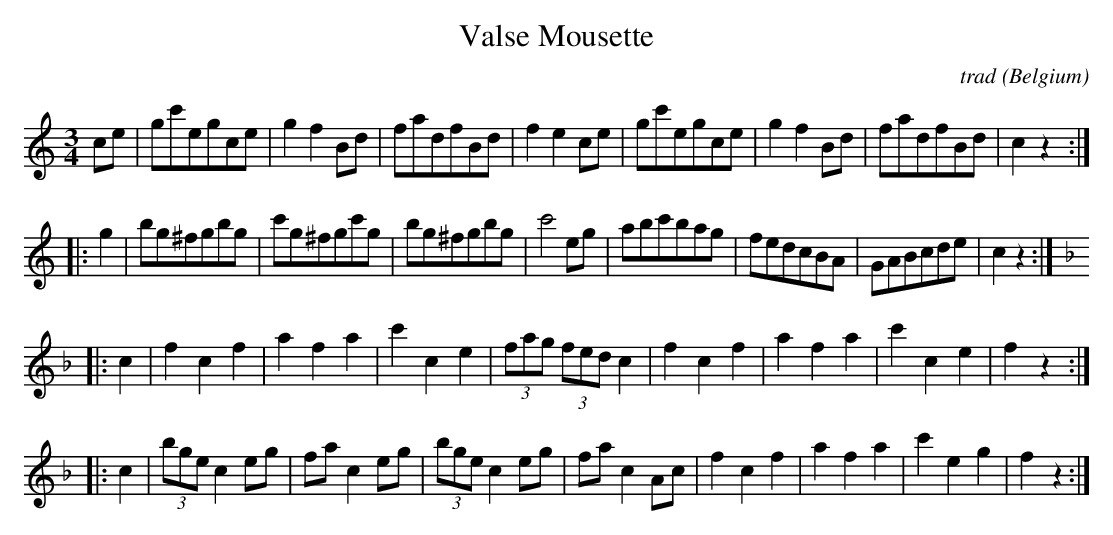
X:1
T:Valse Mousette
C:trad
O:Belgium
M:3/4
K:Cmaj
L:1/8
ce|gc'egce|g2f2Bd|fadfBd|f2e2ce|gc'egce|g2f2Bd|fadfBd|c2z2:|
|:g2|bg^fgbg|c'g^fgc'g|bg^fgbg|c'4 eg|abc'bag|fedcBA|GABcde|c2z2:|
K:Fmaj
|:c2|f2c2f2|a2f2a2|c'2c2e2|(3fag (3fed c2|f2c2f2|a2f2a2|c'2c2e2|f2z2:|
|:c2|(3bge c2 eg|fac2eg|(3bge c2 eg|fac2Ac|f2c2f2|a2f2a2|c'2e2g2|f2z2:|]
